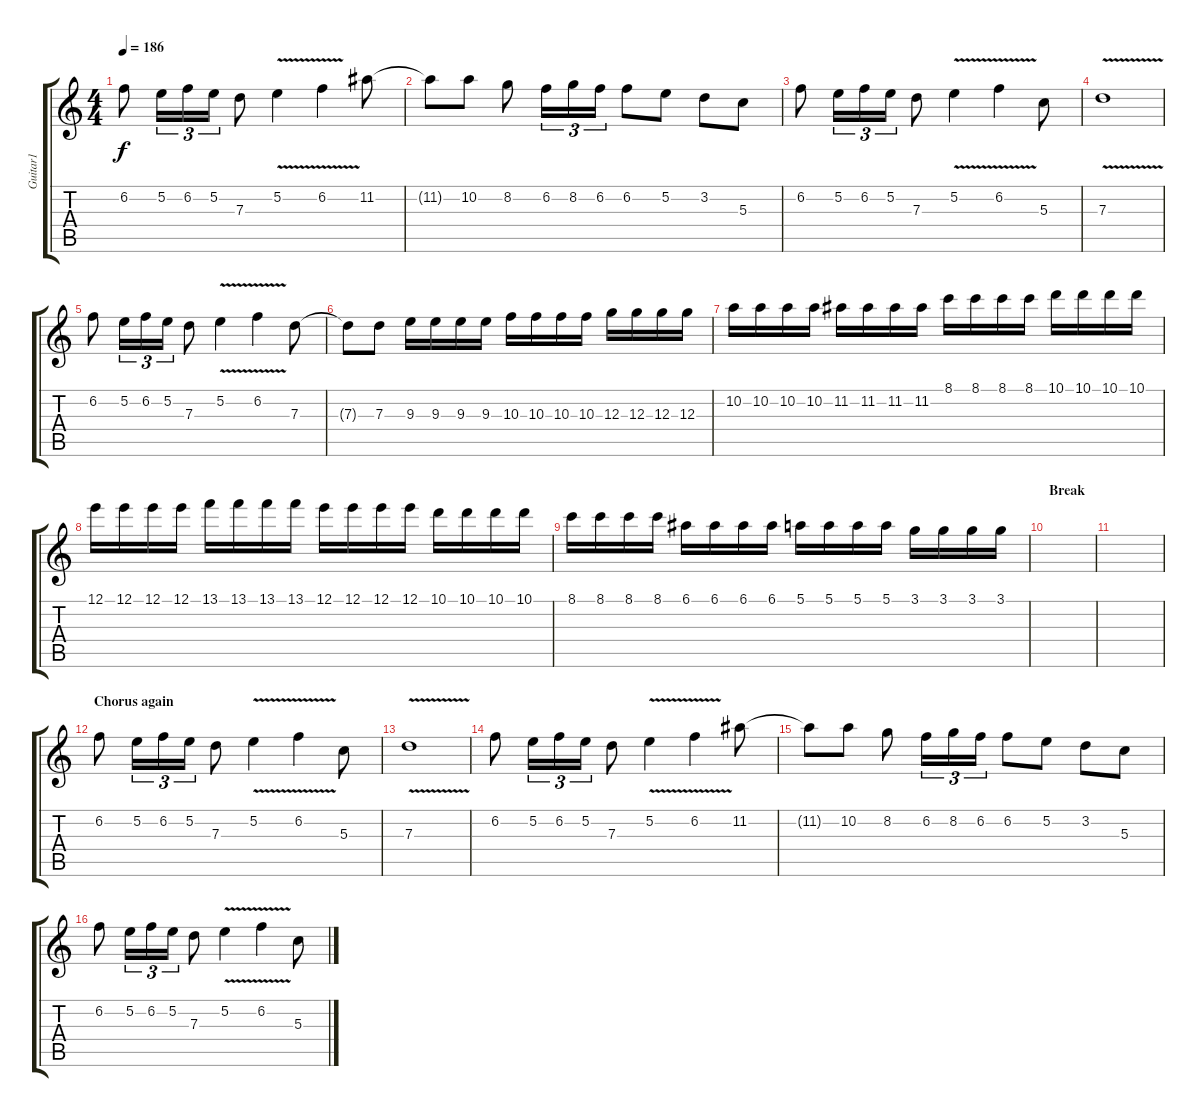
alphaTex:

\track ("Guitar1" "Guitar1") {instrument distortionguitar}
\staff {score tabs}
\tuning (E4 B3 G3 D3 A2 E2) {hide}
\ts (4 4)
\tempo 186
\clef g2
\ks c
6.2.8{dy f} 5.2.16{tu (3 2)} 6.2.16{tu (3 2)} 5.2.16{tu (3 2)} 7.3.8 5.2{v}.4 6.2{v}.4 11.2.8 |
11.2{t}.8 10.2.8 8.2.8 6.2.16{tu (3 2)} 8.2.16{tu (3 2)} 6.2.16{tu (3 2)} 6.2.8 5.2.8 3.2.8 5.3.8 |
6.2.8 5.2.16{tu (3 2)} 6.2.16{tu (3 2)} 5.2.16{tu (3 2)} 7.3.8 5.2{v}.4 6.2{v}.4 5.3.8 |
7.3{v}.1 |
6.2.8 5.2.16{tu (3 2)} 6.2.16{tu (3 2)} 5.2.16{tu (3 2)} 7.3.8 5.2{v}.4 6.2{v}.4 7.3.8 |
7.3{t}.8 7.3.8 9.3.16 9.3.16 9.3.16 9.3.16 10.3.16 10.3.16 10.3.16 10.3.16 12.3.16 12.3.16 12.3.16 12.3.16 |
10.2.16 10.2.16 10.2.16 10.2.16 11.2.16 11.2.16 11.2.16 11.2.16 8.1.16 8.1.16 8.1.16 8.1.16 10.1.16 10.1.16 10.1.16 10.1.16 |
12.1.16 12.1.16 12.1.16 12.1.16 13.1.16 13.1.16 13.1.16 13.1.16 12.1.16 12.1.16 12.1.16 12.1.16 10.1.16 10.1.16 10.1.16 10.1.16 |
8.1.16 8.1.16 8.1.16 8.1.16 6.1.16 6.1.16 6.1.16 6.1.16 5.1.16 5.1.16 5.1.16 5.1.16 3.1.16 3.1.16 3.1.16 3.1.16 |
\section ("" "Break")
|
|
\section ("" "Chorus again")
6.2.8 5.2.16{tu (3 2)} 6.2.16{tu (3 2)} 5.2.16{tu (3 2)} 7.3.8 5.2{v}.4 6.2{v}.4 5.3.8 |
7.3{v}.1 |
6.2.8 5.2.16{tu (3 2)} 6.2.16{tu (3 2)} 5.2.16{tu (3 2)} 7.3.8 5.2{v}.4 6.2{v}.4 11.2.8 |
11.2{t}.8 10.2.8 8.2.8 6.2.16{tu (3 2)} 8.2.16{tu (3 2)} 6.2.16{tu (3 2)} 6.2.8 5.2.8 3.2.8 5.3.8 |
6.2.8 5.2.16{tu (3 2)} 6.2.16{tu (3 2)} 5.2.16{tu (3 2)} 7.3.8 5.2{v}.4 6.2{v}.4 5.3.8
